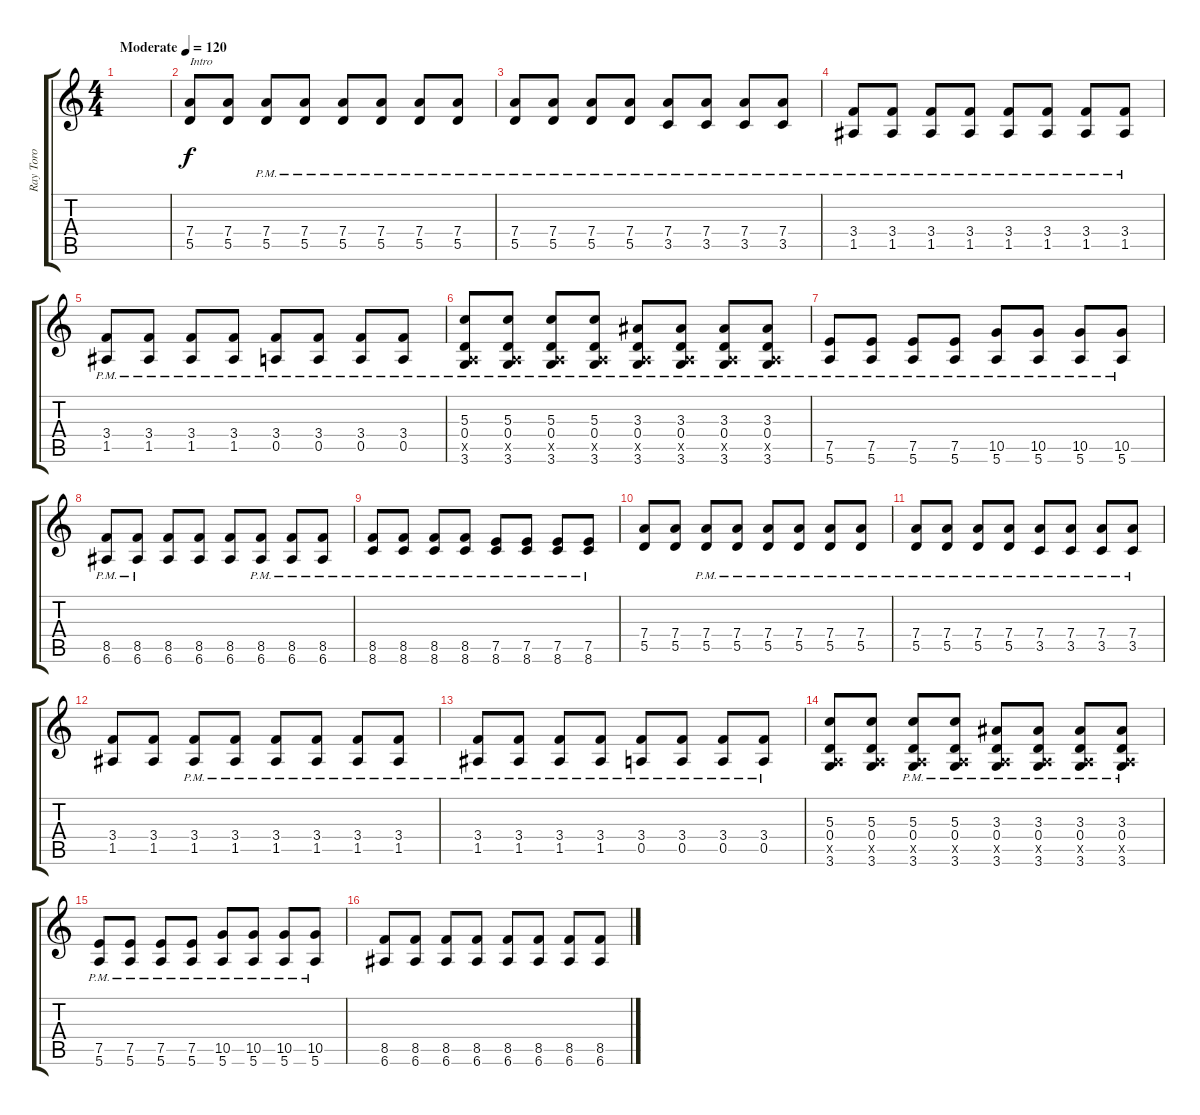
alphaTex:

\track ("Ray Toro" "Ray Toro") {instrument overdrivenguitar}
\staff {score tabs}
\tuning (E4 B3 G3 D3 A2 E2) {hide}
\ts (4 4)
\tempo (120 "Moderate")
\clef g2
\ks c
|
(7.4 5.5).8{txt "Intro"} (7.4 5.5).8 (7.4{pm} 5.5{pm}).8 (7.4{pm} 5.5{pm}).8 (7.4{pm} 5.5{pm}).8 (7.4{pm} 5.5{pm}).8 (7.4{pm} 5.5{pm}).8 (7.4{pm} 5.5{pm}).8 |
(7.4{pm} 5.5{pm}).8 (7.4{pm} 5.5{pm}).8 (7.4{pm} 5.5{pm}).8 (7.4{pm} 5.5{pm}).8 (7.4{pm} 3.5{pm}).8 (7.4{pm} 3.5{pm}).8 (7.4{pm} 3.5{pm}).8 (7.4{pm} 3.5{pm}).8 |
(3.4{pm} 1.5{pm}).8 (3.4{pm} 1.5{pm}).8 (3.4{pm} 1.5{pm}).8 (3.4{pm} 1.5{pm}).8 (3.4{pm} 1.5{pm}).8 (3.4{pm} 1.5{pm}).8 (3.4{pm} 1.5{pm}).8 (3.4{pm} 1.5{pm}).8 |
(3.4{pm} 1.5{pm}).8 (3.4{pm} 1.5{pm}).8 (3.4{pm} 1.5{pm}).8 (3.4{pm} 1.5{pm}).8 (3.4{pm} 0.5{pm}).8 (3.4{pm} 0.5{pm}).8 (3.4{pm} 0.5{pm}).8 (3.4{pm} 0.5{pm}).8 |
(5.3{pm} 0.4{pm} 0.5{x} 3.6{pm}).8 (5.3{pm} 0.4{pm} 0.5{x} 3.6{pm}).8 (5.3{pm} 0.4{pm} 0.5{x} 3.6{pm}).8 (5.3{pm} 0.4{pm} 0.5{x} 3.6{pm}).8 (3.3{pm} 0.4{pm} 0.5{x} 3.6{pm}).8 (3.3{pm} 0.4{pm} 0.5{x} 3.6{pm}).8 (3.3{pm} 0.4{pm} 0.5{x} 3.6{pm}).8 (3.3{pm} 0.4{pm} 0.5{x} 3.6{pm}).8 |
(7.5{pm} 5.6{pm}).8 (7.5{pm} 5.6{pm}).8 (7.5{pm} 5.6{pm}).8 (7.5{pm} 5.6{pm}).8 (10.5{pm} 5.6{pm}).8 (10.5{pm} 5.6{pm}).8 (10.5{pm} 5.6{pm}).8 (10.5{pm} 5.6{pm}).8 |
(8.5{pm} 6.6{pm}).8 (8.5{pm} 6.6{pm}).8 (8.5 6.6).8 (8.5 6.6).8 (8.5 6.6).8 (8.5{pm} 6.6{pm}).8 (8.5{pm} 6.6{pm}).8 (8.5{pm} 6.6{pm}).8 |
(8.5{pm} 8.6{pm}).8 (8.5{pm} 8.6{pm}).8 (8.5{pm} 8.6{pm}).8 (8.5{pm} 8.6{pm}).8 (7.5{pm} 8.6{pm}).8 (7.5{pm} 8.6{pm}).8 (7.5{pm} 8.6{pm}).8 (7.5{pm} 8.6{pm}).8 |
(7.4 5.5).8{volume 16} (7.4 5.5).8 (7.4{pm} 5.5{pm}).8{volume 10} (7.4{pm} 5.5{pm}).8 (7.4{pm} 5.5{pm}).8 (7.4{pm} 5.5{pm}).8 (7.4{pm} 5.5{pm}).8 (7.4{pm} 5.5{pm}).8 |
(7.4{pm} 5.5{pm}).8 (7.4{pm} 5.5{pm}).8 (7.4{pm} 5.5{pm}).8 (7.4{pm} 5.5{pm}).8 (7.4{pm} 3.5{pm}).8 (7.4{pm} 3.5{pm}).8 (7.4{pm} 3.5{pm}).8 (7.4{pm} 3.5{pm}).8 |
(3.4 1.5).8{volume 16} (3.4 1.5).8 (3.4{pm} 1.5{pm}).8{volume 10} (3.4{pm} 1.5{pm}).8 (3.4{pm} 1.5{pm}).8 (3.4{pm} 1.5{pm}).8 (3.4{pm} 1.5{pm}).8 (3.4{pm} 1.5{pm}).8 |
(3.4{pm} 1.5{pm}).8 (3.4{pm} 1.5{pm}).8 (3.4{pm} 1.5{pm}).8 (3.4{pm} 1.5{pm}).8 (3.4{pm} 0.5{pm}).8 (3.4{pm} 0.5{pm}).8 (3.4{pm} 0.5{pm}).8 (3.4{pm} 0.5{pm}).8 |
(5.3 0.4 0.5{x} 3.6).8{volume 16} (5.3 0.4 0.5{x} 3.6).8 (5.3{pm} 0.4{pm} 0.5{x} 3.6{pm}).8 (5.3{pm} 0.4{pm} 0.5{x} 3.6{pm}).8 (3.3{pm} 0.4{pm} 0.5{x} 3.6{pm}).8 (3.3{pm} 0.4{pm} 0.5{x} 3.6{pm}).8 (3.3{pm} 0.4{pm} 0.5{x} 3.6{pm}).8 (3.3{pm} 0.4{pm} 0.5{x} 3.6{pm}).8 |
(7.5{pm} 5.6{pm}).8 (7.5{pm} 5.6{pm}).8 (7.5{pm} 5.6{pm}).8 (7.5{pm} 5.6{pm}).8 (10.5{pm} 5.6{pm}).8 (10.5{pm} 5.6{pm}).8 (10.5{pm} 5.6{pm}).8 (10.5{pm} 5.6{pm}).8 |
(8.5 6.6).8 (8.5 6.6).8 (8.5 6.6).8 (8.5 6.6).8 (8.5 6.6).8 (8.5 6.6).8 (8.5 6.6).8 (8.5 6.6).8
